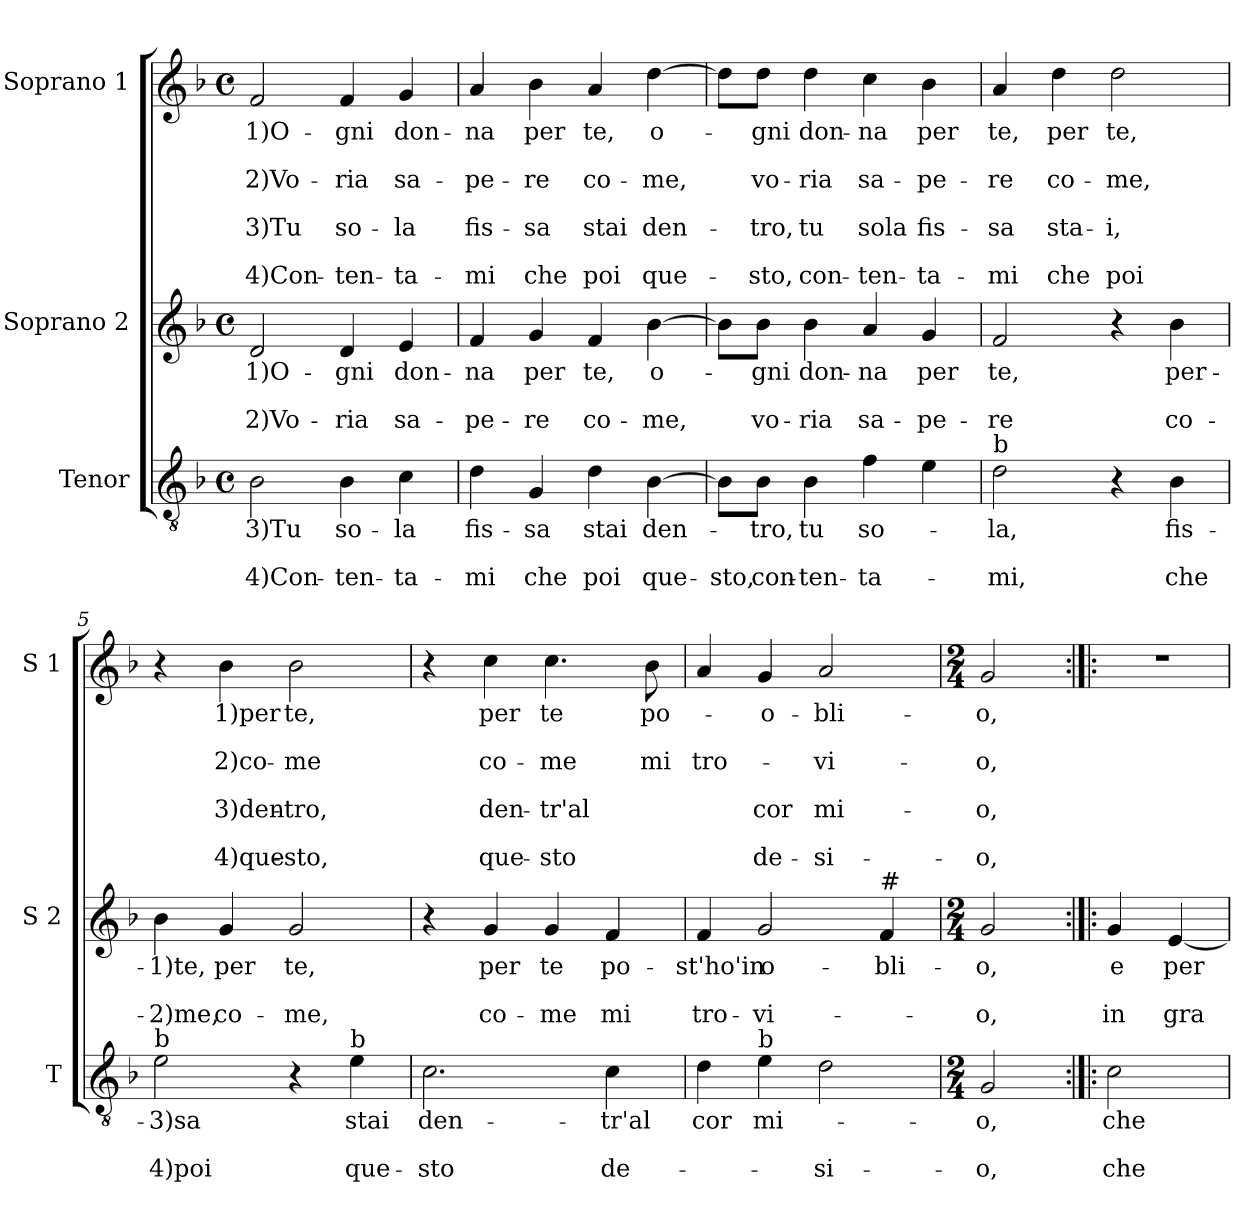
**kern	**text	**text	**text	**kern	**text	**text	**text	**kern	**text	**text	**text	**text	**text	**text	**text
*part3	*part3	*part3	*part3	*part2	*part2	*part2	*part2	*part1	*part1	*part1	*part1	*part1	*part1	*part1	*part1
*staff3	*staff3	*staff3	*staff3	*staff2	*staff2	*staff2	*staff2	*staff1	*staff1	*staff1	*staff1	*staff1	*staff1	*staff1	*staff1
*I"Tenor	*	*	*	*I"Soprano 2	*	*	*	*I"Soprano 1	*	*	*	*	*	*	*
*I'T	*	*	*	*I'S 2	*	*	*	*I'S 1	*	*	*	*	*	*	*
*clefGv2	*	*	*	*clefG2	*	*	*	*clefG2	*	*	*	*	*	*	*
*k[b-]	*	*	*	*k[b-]	*	*	*	*k[b-]	*	*	*	*	*	*	*
*F:	*	*	*	*F:	*	*	*	*F:	*	*	*	*	*	*	*
*M4/4	*	*	*	*M4/4	*	*	*	*M4/4	*	*	*	*	*	*	*
*met(c)	*	*	*	*met(c)	*	*	*	*met(c)	*	*	*	*	*	*	*
=1	=1	=1	=1	=1	=1	=1	=1	=1	=1	=1	=1	=1	=1	=1	=1
!	!LO:LY:b	!	!LO:LY:b	!	!LO:LY:b	!	!LO:LY:b	!	!LO:LY:b	!	!LO:LY:b	!	!LO:LY:b	!	!LO:LY:b
2B-\	3)Tu	.	4)Con-	2d/	1)O-	.	2)Vo-	2f/	1)O-	.	2)Vo-	.	3)Tu	.	4)Con-
!	!LO:LY:b	!	!LO:LY:b	!	!LO:LY:b	!	!LO:LY:b	!	!LO:LY:b	!	!LO:LY:b	!	!LO:LY:b	!	!LO:LY:b
4B-\	so-	.	-ten-	4d/	-gni	.	-ria	4f/	-gni	.	-ria	.	so-	.	-ten-
!	!LO:LY:b	!	!LO:LY:b	!	!LO:LY:b	!	!LO:LY:b	!	!LO:LY:b	!	!LO:LY:b	!	!LO:LY:b	!	!LO:LY:b
4c\	-la	.	-ta-	4e/	don-	.	sa-	4g/	don-	.	sa-	.	-la	.	-ta-
=2	=2	=2	=2	=2	=2	=2	=2	=2	=2	=2	=2	=2	=2	=2	=2
!	!LO:LY:b	!	!LO:LY:b	!	!LO:LY:b	!	!LO:LY:b	!	!LO:LY:b	!	!LO:LY:b	!	!LO:LY:b	!	!LO:LY:b
4d\	fis-	.	-mi	4f/	-na	.	-pe-	4a/	-na	.	-pe-	.	fis-	.	-mi
!	!LO:LY:b	!	!LO:LY:b	!	!LO:LY:b	!	!LO:LY:b	!	!LO:LY:b	!	!LO:LY:b	!	!LO:LY:b	!	!LO:LY:b
4G/	-sa	.	che	4g/	per	.	-re	4b-\	per	.	-re	.	-sa	.	che
!	!LO:LY:b	!	!LO:LY:b	!	!LO:LY:b	!	!LO:LY:b	!	!LO:LY:b	!	!LO:LY:b	!	!LO:LY:b	!	!LO:LY:b
4d\	stai	.	poi	4f/	te,	.	co-	4a/	te,	.	co-	.	stai	.	poi
!	!LO:LY:b	!	!LO:LY:b	!	!LO:LY:b	!	!LO:LY:b	!	!LO:LY:b	!	!LO:LY:b	!	!LO:LY:b	!	!LO:LY:b
[4B-\	den-	.	que-	[4b-\	o-	.	-me,	[4dd\	o-	.	-me,	.	den-	.	que-
=3	=3	=3	=3	=3	=3	=3	=3	=3	=3	=3	=3	=3	=3	=3	=3
!	!	!	!LO:LY:b	!	!	!	!	!	!	!	!	!	!	!	!
8B-\L]	.	.	-sto,	8b-\L]	.	.	.	8dd\L]	.	.	.	.	.	.	.
!	!LO:LY:b	!	!LO:LY:b	!	!LO:LY:b	!	!LO:LY:b	!	!LO:LY:b	!	!LO:LY:b	!	!LO:LY:b	!	!LO:LY:b
8B-\J	-tro,	.	con-	8b-\J	-gni	.	vo-	8dd\J	-gni	.	vo-	.	-tro,	.	-sto,
!	!LO:LY:b	!	!LO:LY:b	!	!LO:LY:b	!	!LO:LY:b	!	!LO:LY:b	!	!LO:LY:b	!	!LO:LY:b	!	!LO:LY:b
4B-\	tu	.	-ten-	4b-\	don-	.	-ria	4dd\	don-	.	-ria	.	tu	.	con-
!	!LO:LY:b	!	!LO:LY:b	!	!LO:LY:b	!	!LO:LY:b	!	!LO:LY:b	!	!LO:LY:b	!	!LO:LY:b	!	!LO:LY:b
4f\	so-	.	-ta-	4a/	-na	.	sa-	4cc\	-na	.	sa-	.	sola	.	-ten-
!	!	!	!	!	!LO:LY:b	!	!LO:LY:b	!	!LO:LY:b	!	!LO:LY:b	!	!LO:LY:b	!	!LO:LY:b
4e\	.	.	.	4g/	per	.	-pe-	4b-\	per	.	-pe-	.	fis-	.	-ta-
=4	=4	=4	=4	=4	=4	=4	=4	=4	=4	=4	=4	=4	=4	=4	=4
!LO:TX:a:t=b	!	!	!	!	!	!	!	!	!	!	!	!	!	!	!
!	!LO:LY:b	!	!LO:LY:b	!	!LO:LY:b	!	!LO:LY:b	!	!LO:LY:b	!	!LO:LY:b	!	!LO:LY:b	!	!LO:LY:b
2d\	-la,	.	-mi,	2f/	te,	.	-re	4a/	te,	.	-re	.	-sa	.	-mi
!	!	!	!	!	!	!	!	!	!LO:LY:b	!	!LO:LY:b	!	!LO:LY:b	!	!LO:LY:b
.	.	.	.	.	.	.	.	4dd\	per	.	co-	.	sta-	.	che
!	!	!	!	!	!	!	!	!	!LO:LY:b	!	!LO:LY:b	!	!LO:LY:b	!	!LO:LY:b
4r	.	.	.	4r	.	.	.	2dd\	te,	.	-me,	.	-i,	.	poi
!	!LO:LY:b	!	!LO:LY:b	!	!LO:LY:b	!	!LO:LY:b	!	!	!	!	!	!	!	!
4B-\	fis-	.	che	4b-\	per-	.	co-	.	.	.	.	.	.	.	.
!!LO:LB:g=z
=5	=5	=5	=5	=5	=5	=5	=5	=5	=5	=5	=5	=5	=5	=5	=5
!LO:TX:a:t=b	!	!	!	!	!	!	!	!	!	!	!	!	!	!	!
!	!LO:LY:b	!	!LO:LY:b	!	!LO:LY:b	!	!LO:LY:b	!	!	!	!	!	!	!	!
2e\	-3)sa	.	4)poi	4b-\	-1)te,	.	-2)me,	4r	.	.	.	.	.	.	.
!	!	!	!	!	!LO:LY:b	!	!LO:LY:b	!	!LO:LY:b	!	!LO:LY:b	!	!LO:LY:b	!	!LO:LY:b
.	.	.	.	4g/	per	.	co-	4b-\	1)per	.	2)co-	.	3)den-	.	4)que-
!	!	!	!	!	!LO:LY:b	!	!LO:LY:b	!	!LO:LY:b	!	!LO:LY:b	!	!LO:LY:b	!	!LO:LY:b
4r	.	.	.	2g/	te,	.	-me,	2b-\	te,	.	-me	.	-tro,	.	-sto,
!LO:TX:a:t=b	!	!	!	!	!	!	!	!	!	!	!	!	!	!	!
!	!LO:LY:b	!	!LO:LY:b	!	!	!	!	!	!	!	!	!	!	!	!
4e\	stai	.	que-	.	.	.	.	.	.	.	.	.	.	.	.
=6	=6	=6	=6	=6	=6	=6	=6	=6	=6	=6	=6	=6	=6	=6	=6
!	!LO:LY:b	!	!LO:LY:b	!	!	!	!	!	!	!	!	!	!	!	!
2.c\	den-	.	-sto	4r	.	.	.	4r	.	.	.	.	.	.	.
!	!	!	!	!	!LO:LY:b	!	!LO:LY:b	!	!LO:LY:b	!	!LO:LY:b	!	!LO:LY:b	!	!LO:LY:b
.	.	.	.	4g/	per	.	co-	4cc\	per	.	co-	.	den-	.	que-
!	!	!	!	!	!LO:LY:b	!	!LO:LY:b	!	!LO:LY:b	!	!LO:LY:b	!	!LO:LY:b	!	!LO:LY:b
.	.	.	.	4g/	te	.	-me	4.cc\	te	.	-me	.	-tr'al	.	-sto
!	!LO:LY:b	!	!LO:LY:b	!	!LO:LY:b	!	!LO:LY:b	!	!	!	!	!	!	!	!
4c\	-tr'al	.	de-	4f/	po-	.	mi	.	.	.	.	.	.	.	.
!	!	!	!	!	!	!	!	!	!LO:LY:b	!	!LO:LY:b	!	!	!	!
.	.	.	.	.	.	.	.	8b-\	po-	.	mi	.	.	.	.
=7	=7	=7	=7	=7	=7	=7	=7	=7	=7	=7	=7	=7	=7	=7	=7
!	!LO:LY:b	!	!	!	!LO:LY:b	!	!LO:LY:b	!	!	!	!LO:LY:b	!	!	!	!
4d\	cor	.	.	4f/	-st'ho'in	.	tro-	4a/	.	.	tro-	.	.	.	.
!LO:TX:a:t=b	!	!	!	!	!	!	!	!	!	!	!	!	!	!	!
!	!LO:LY:b	!	!	!	!LO:LY:b	!	!LO:LY:b	!	!LO:LY:b	!	!	!	!LO:LY:b	!	!LO:LY:b
4e\	mi-	.	.	2g/	o-	.	-vi-	4g/	o-	.	.	.	cor	.	de-
!	!	!	!LO:LY:b	!	!	!	!	!	!LO:LY:b	!	!LO:LY:b	!	!LO:LY:b	!	!LO:LY:b
2d\	.	.	-si-	.	.	.	.	2a/	-bli-	.	-vi-	.	mi-	.	-si-
!	!	!	!	!LO:TX:a:t=#	!	!	!	!	!	!	!	!	!	!	!
!	!	!	!	!	!LO:LY:b	!	!	!	!	!	!	!	!	!	!
.	.	.	.	4f/	-bli-	.	.	.	.	.	.	.	.	.	.
=8	=8	=8	=8	=8	=8	=8	=8	=8	=8	=8	=8	=8	=8	=8	=8
*M2/4	*	*	*	*M2/4	*	*	*	*M2/4	*	*	*	*	*	*	*
!	!LO:LY:b	!	!LO:LY:b	!	!LO:LY:b	!	!LO:LY:b	!	!LO:LY:b	!	!LO:LY:b	!	!LO:LY:b	!	!LO:LY:b
2G/	-o,	.	-o,	2g/	-o,	.	-o,	2g/	-o,	.	-o,	.	-o,	.	-o,
=9:|!|:	=9:|!|:	=9:|!|:	=9:|!|:	=9:|!|:	=9:|!|:	=9:|!|:	=9:|!|:	=9:|!|:	=9:|!|:	=9:|!|:	=9:|!|:	=9:|!|:	=9:|!|:	=9:|!|:	=9:|!|:
!	!LO:LY:b	!	!LO:LY:b	!	!LO:LY:b	!	!LO:LY:b	!	!	!	!	!	!	!	!
2c\	che	.	che	4g/	e	.	in	2r	.	.	.	.	.	.	.
!	!	!	!	!	!LO:LY:b	!	!LO:LY:b	!	!	!	!	!	!	!	!
.	.	.	.	[4e/	per	.	gra-	.	.	.	.	.	.	.	.
=	=	=	=	=	=	=	=	=	=	=	=	=	=	=	=
*-	*-	*-	*-	*-	*-	*-	*-	*-	*-	*-	*-	*-	*-	*-	*-
